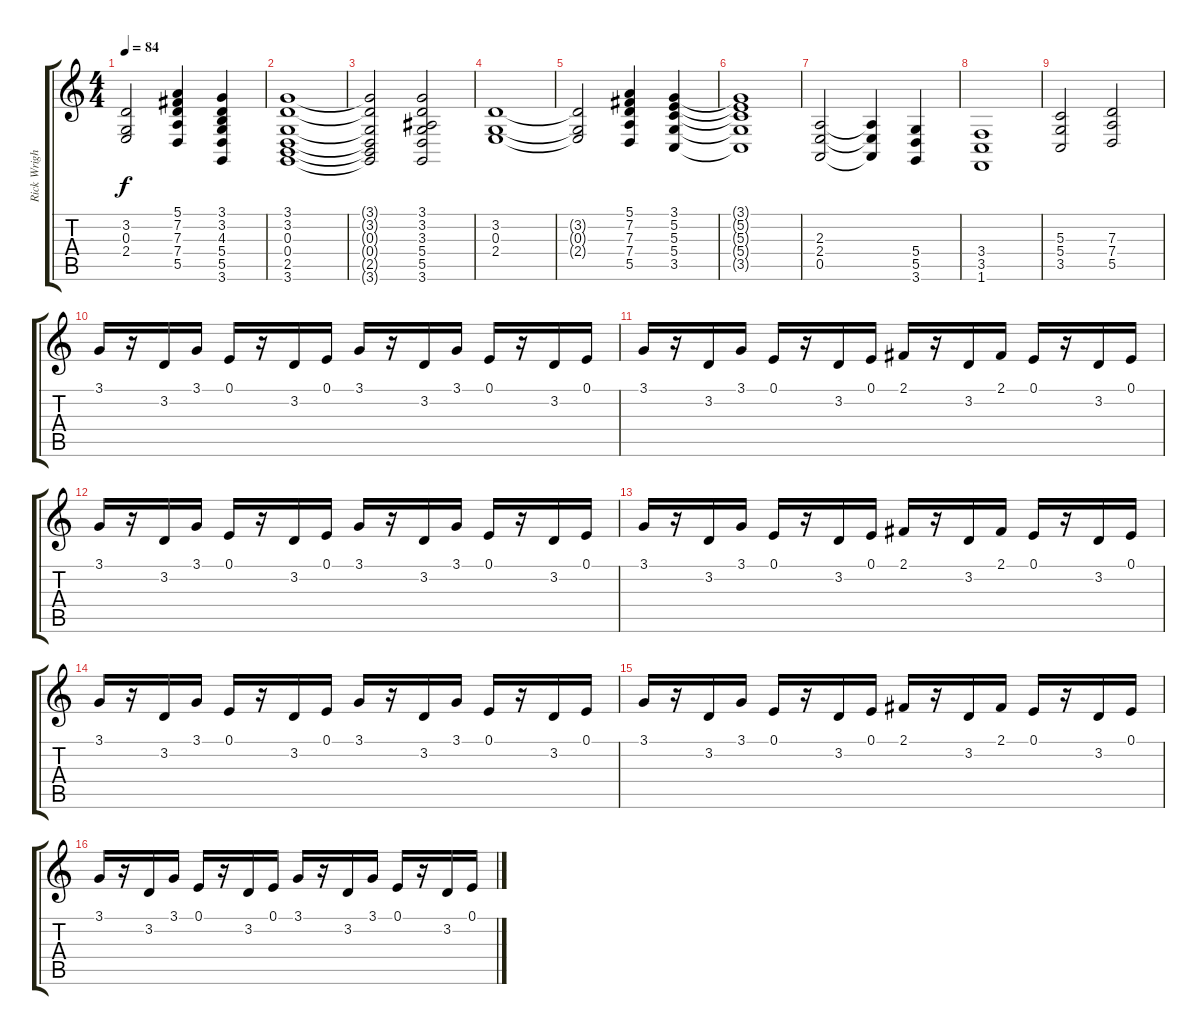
\track ("Rick Wright" "Rick Wrigh") {instrument electricgrandpiano}
\staff {score tabs}
\tuning (E4 B3 G3 D3 A2 E2) {hide}
\ts (4 4)
\tempo 84
\clef g2
\ks c
(3.2{t} 0.3{t} 2.4{t}).2{dy f} (5.1 7.2 7.3 7.4 5.5).4 (3.1 3.2 4.3 5.4 5.5 3.6).4 |
(3.1 3.2 0.3 0.4 2.5 3.6).1 |
(3.1{t} 3.2{t} 0.3{t} 0.4{t} 2.5{t} 3.6{t}).2 (3.1 3.2 3.3 5.4 5.5 3.6).2 |
(3.2 0.3 2.4).1 |
(3.2{t} 0.3{t} 2.4{t}).2 (5.1 7.2 7.3 7.4 5.5).4 (3.1 5.2 5.3 5.4 3.5).4 |
(3.1{t} 5.2{t} 5.3{t} 5.4{t} 3.5{t}).1 |
(2.3 2.4 0.5).2 (2.3{t} 2.4{t} 0.5{t}).4 (5.4 5.5 3.6).4 |
(3.4 3.5 1.6).1 |
(5.3 5.4 3.5).2 (7.3 7.4 5.5).2 |
3.1.16{instrument kalimba} r.16 3.2.16 3.1.16 0.1.16 r.16 3.2.16 0.1.16 3.1.16 r.16 3.2.16 3.1.16 0.1.16 r.16 3.2.16 0.1.16 |
3.1.16 r.16 3.2.16 3.1.16 0.1.16 r.16 3.2.16 0.1.16 2.1.16 r.16 3.2.16 2.1.16 0.1.16 r.16 3.2.16 0.1.16 |
3.1.16 r.16 3.2.16 3.1.16 0.1.16 r.16 3.2.16 0.1.16 3.1.16 r.16 3.2.16 3.1.16 0.1.16 r.16 3.2.16 0.1.16 |
3.1.16 r.16 3.2.16 3.1.16 0.1.16 r.16 3.2.16 0.1.16 2.1.16 r.16 3.2.16 2.1.16 0.1.16 r.16 3.2.16 0.1.16 |
3.1.16 r.16 3.2.16 3.1.16 0.1.16 r.16 3.2.16 0.1.16 3.1.16 r.16 3.2.16 3.1.16 0.1.16 r.16 3.2.16 0.1.16 |
3.1.16 r.16 3.2.16 3.1.16 0.1.16 r.16 3.2.16 0.1.16 2.1.16 r.16 3.2.16 2.1.16 0.1.16 r.16 3.2.16 0.1.16 |
3.1.16 r.16 3.2.16 3.1.16 0.1.16 r.16 3.2.16 0.1.16 3.1.16 r.16 3.2.16 3.1.16 0.1.16 r.16 3.2.16 0.1.16
